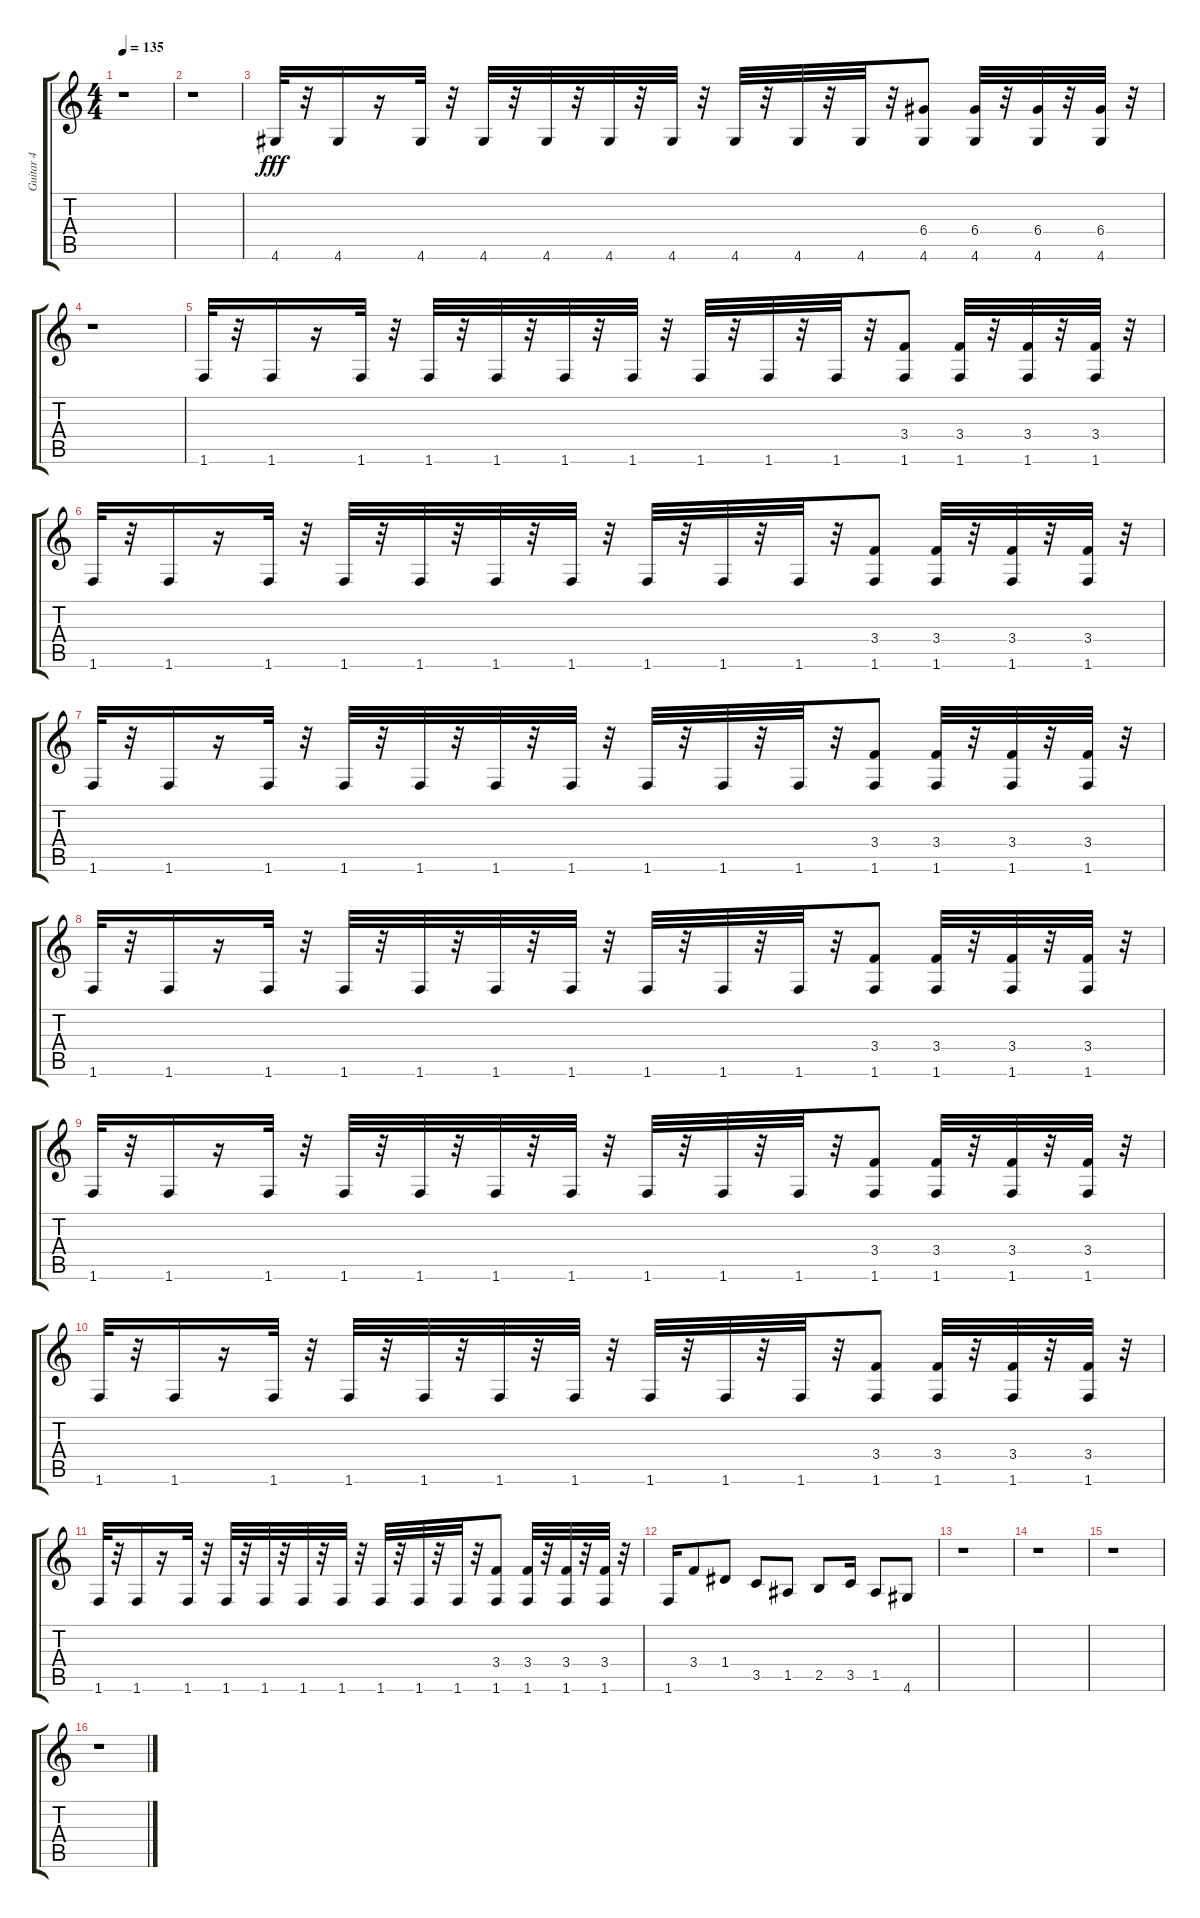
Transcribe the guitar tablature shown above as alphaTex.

\track ("Guitar 4" "Guitar 4") {instrument distortionguitar}
\staff {score tabs}
\tuning (E4 B3 G3 D3 A2 E2) {hide}
\ts (4 4)
\tempo 135
\clef g2
\ks c
r.1{dy fff} |
r.1 |
4.6.32 r.32 4.6.16 r.16 4.6.32 r.32 4.6.32 r.32 4.6.32 r.32 4.6.32 r.32 4.6.32 r.32 4.6.32 r.32 4.6.32 r.32 4.6.32 r.32 (6.4 4.6).8 (6.4 4.6).32 r.32 (6.4 4.6).32 r.32 (6.4 4.6).32 r.32 |
r.1 |
1.6.32 r.32 1.6.16 r.16 1.6.32 r.32 1.6.32 r.32 1.6.32 r.32 1.6.32 r.32 1.6.32 r.32 1.6.32 r.32 1.6.32 r.32 1.6.32 r.32 (3.4 1.6).8 (3.4 1.6).32 r.32 (3.4 1.6).32 r.32 (3.4 1.6).32 r.32 |
1.6.32 r.32 1.6.16 r.16 1.6.32 r.32 1.6.32 r.32 1.6.32 r.32 1.6.32 r.32 1.6.32 r.32 1.6.32 r.32 1.6.32 r.32 1.6.32 r.32 (3.4 1.6).8 (3.4 1.6).32 r.32 (3.4 1.6).32 r.32 (3.4 1.6).32 r.32 |
1.6.32 r.32 1.6.16 r.16 1.6.32 r.32 1.6.32 r.32 1.6.32 r.32 1.6.32 r.32 1.6.32 r.32 1.6.32 r.32 1.6.32 r.32 1.6.32 r.32 (3.4 1.6).8 (3.4 1.6).32 r.32 (3.4 1.6).32 r.32 (3.4 1.6).32 r.32 |
1.6.32 r.32 1.6.16 r.16 1.6.32 r.32 1.6.32 r.32 1.6.32 r.32 1.6.32 r.32 1.6.32 r.32 1.6.32 r.32 1.6.32 r.32 1.6.32 r.32 (3.4 1.6).8 (3.4 1.6).32 r.32 (3.4 1.6).32 r.32 (3.4 1.6).32 r.32 |
1.6.32 r.32 1.6.16 r.16 1.6.32 r.32 1.6.32 r.32 1.6.32 r.32 1.6.32 r.32 1.6.32 r.32 1.6.32 r.32 1.6.32 r.32 1.6.32 r.32 (3.4 1.6).8 (3.4 1.6).32 r.32 (3.4 1.6).32 r.32 (3.4 1.6).32 r.32 |
1.6.32 r.32 1.6.16 r.16 1.6.32 r.32 1.6.32 r.32 1.6.32 r.32 1.6.32 r.32 1.6.32 r.32 1.6.32 r.32 1.6.32 r.32 1.6.32 r.32 (3.4 1.6).8 (3.4 1.6).32 r.32 (3.4 1.6).32 r.32 (3.4 1.6).32 r.32 |
1.6.32 r.32 1.6.16 r.16 1.6.32 r.32 1.6.32 r.32 1.6.32 r.32 1.6.32 r.32 1.6.32 r.32 1.6.32 r.32 1.6.32 r.32 1.6.32 r.32 (3.4 1.6).8 (3.4 1.6).32 r.32 (3.4 1.6).32 r.32 (3.4 1.6).32 r.32 |
1.6.16 3.4.8 1.4.8 3.5.8 1.5.8 2.5.8 3.5.16 1.5.8 4.6.8 |
r.1 |
r.1 |
r.1 |
r.1
